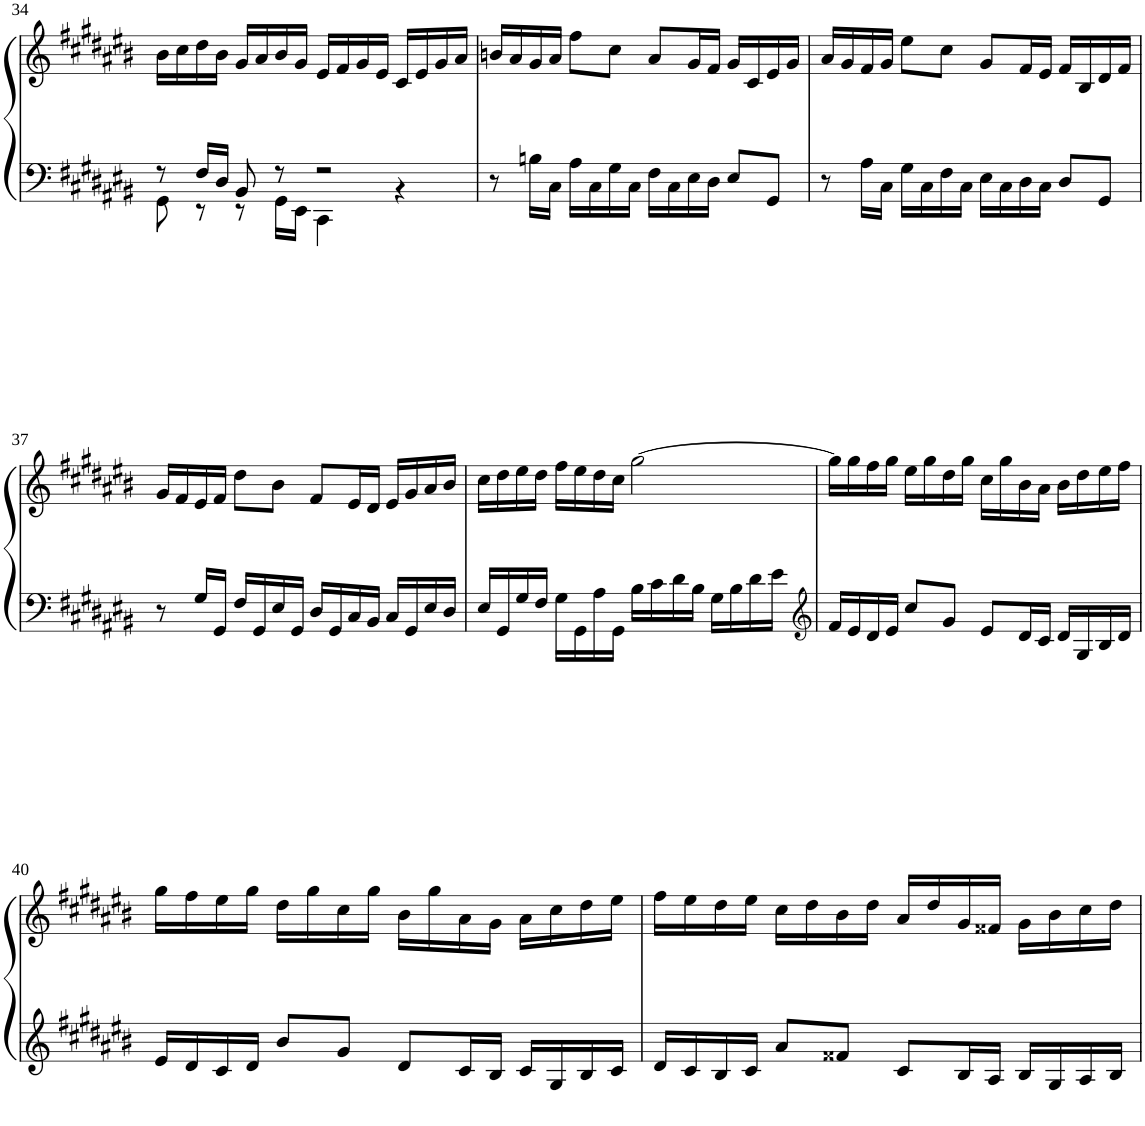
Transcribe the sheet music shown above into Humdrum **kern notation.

**kern	**kern
*part1	*part1
*staff2	*staff1
*I"Piano	*
*I'Pno	*
!!LO:PB:g=z
*clefF4	*clefG2
*k[f#c#g#d#a#e#b#]	*k[f#c#g#d#a#e#b#]
*M4/4	*M4/4
*met(c)	*met(c)
=34	=34
*^	*
8r	8GG#\	16b#\LL
.	.	16cc#\
16F#/LL	8r	16dd#\
16D#/JJ	.	16b#\JJ
8BB#/	8r	16g#/LL
.	.	16a#/
8r	16GG#\LL	16b#/
.	16EE#\JJ	16g#/JJ
2r	4CC#\	16e#/LL
.	.	16f#/
.	.	16g#/
.	.	16e#/JJ
.	4r	16c#/LL
.	.	16e#/
.	.	16g#/
.	.	16a#/JJ
*v	*v	*
=35	=35
8r	16bn/LL
.	16a#/
16Bn\LL	16g#/
16C#\JJ	16a#/JJ
16A#\LL	8ff#\L
16C#\	.
16G#\	8cc#\J
16C#\JJ	.
16F#\LL	8a#/L
16C#\	.
16E#\	16g#/L
16D#\JJ	16f#/JJ
8E#/L	16g#/LL
.	16c#/
8GG#/J	16e#/
.	16g#/JJ
=36	=36
8r	16a#/LL
.	16g#/
16A#\LL	16f#/
16C#\JJ	16g#/JJ
16G#\LL	8ee#\L
16C#\	.
16F#\	8cc#\J
16C#\JJ	.
16E#\LL	8g#/L
16C#\	.
16D#\	16f#/L
16C#\JJ	16e#/JJ
8D#/L	16f#/LL
.	16B#/
8GG#/J	16d#/
.	16f#/JJ
!!LO:LB:g=z
=37	=37
8r	16g#/LL
.	16f#/
16G#/LL	16e#/
16GG#/JJ	16f#/JJ
16F#/LL	8dd#\L
16GG#/	.
16E#/	8b#\J
16GG#/JJ	.
16D#/LL	8f#/L
16GG#/	.
16C#/	16e#/L
16BB#/JJ	16d#/JJ
16C#/LL	16e#/LL
16GG#/	16g#/
16E#/	16a#/
16D#/JJ	16b#/JJ
=38	=38
16E#/LL	16cc#\LL
16GG#/	16dd#\
16G#/	16ee#\
16F#/JJ	16dd#\JJ
16G#\LL	16ff#\LL
16GG#\	16ee#\
16A#\	16dd#\
16GG#\JJ	16cc#\JJ
16B#\LL	[2gg#\
16c#\	.
16d#\	.
16B#\JJ	.
16G#\LL	.
16B#\	.
16d#\	.
16e#\JJ	.
=39	=39
*clefG2	*
16f#/LL	16gg#\LL]
16e#/	16gg#\
16d#/	16ff#\
16e#/JJ	16gg#\JJ
8cc#/L	16ee#\LL
.	16gg#\
8g#/J	16dd#\
.	16gg#\JJ
8e#/L	16cc#\LL
.	16gg#\
16d#/L	16b#\
16c#/JJ	16a#\JJ
16d#/LL	16b#\LL
16G#/	16dd#\
16B#/	16ee#\
16d#/JJ	16ff#\JJ
!!LO:LB:g=z
=40	=40
16e#/LL	16gg#\LL
16d#/	16ff#\
16c#/	16ee#\
16d#/JJ	16gg#\JJ
8b#/L	16dd#\LL
.	16gg#\
8g#/J	16cc#\
.	16gg#\JJ
8d#/L	16b#\LL
.	16gg#\
16c#/L	16a#\
16B#/JJ	16g#\JJ
16c#/LL	16a#\LL
16G#/	16cc#\
16B#/	16dd#\
16c#/JJ	16ee#\JJ
=41	=41
16d#/LL	16ff#\LL
16c#/	16ee#\
16B#/	16dd#\
16c#/JJ	16ee#\JJ
8a#/L	16cc#\LL
.	16dd#\
8f##X/J	16b#\
.	16dd#\JJ
8c#/L	16a#/LL
.	16dd#/
16B#/L	16g#/
16A#/JJ	16f##X/JJ
16B#/LL	16g#\LL
16G#/	16b#\
16A#/	16cc#\
16B#/JJ	16dd#\JJ
=	=
*-	*-
